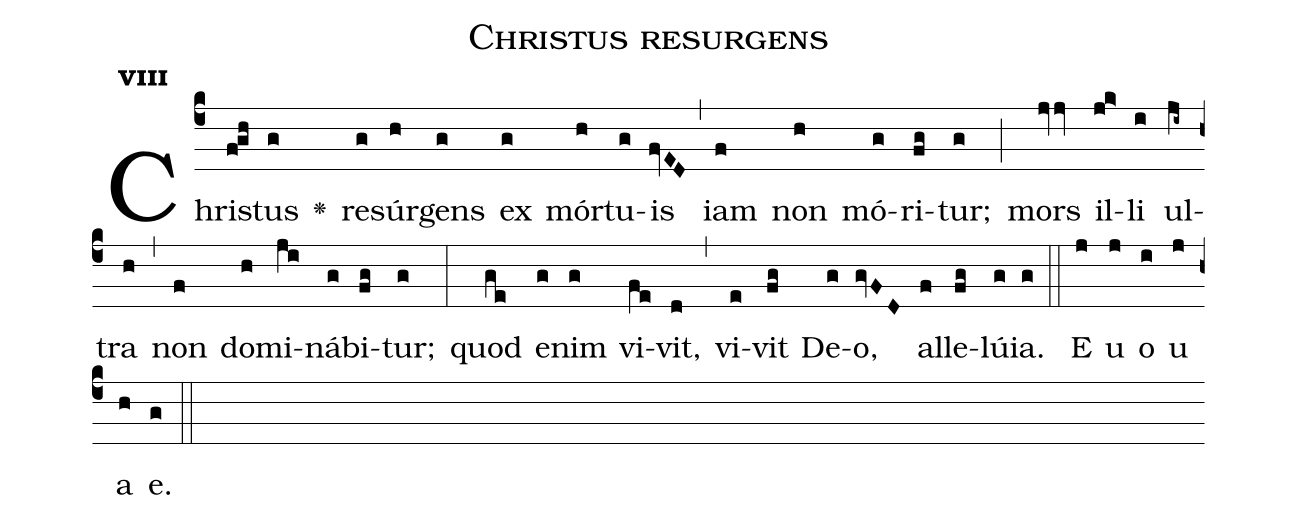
name:Christus resurgens;
office-part:Antiphona;
mode:8;
%%
initial-style: 1;
name: Christus resurgens;
book: Antiphonae & Responsoria/Tomus II, p. 146;
occasion: Dominica Paschae in Resurrectione Domini;
office-part: Tertia Ant 1;
user-notes: ;
commentary: ;
annotation: 8g;
centering-scheme: english;
fontsize: 12;
font: OFLSortsMillGoudy;
height: 11;
width: 4.5;
%%
(c4)Chri(fgh)stus(g) <v>\greheightstar</v>() re(g)súr(h)gens(g) ex(g) mór(h)tu(g)is(fvED) (,) iam(f) non(h) mó(g)ri(fg)tur;(g) (;) mors(jvv) il(jk>)li(i) ul(ji~)tra(h) (,) non(f) do(h)mi(ji)ná(g)bi(fg)tur;(g) (:) quod(ge) e(g)nim(g) vi(fe)vit,(d) (,) vi(e)vit(fg) De(g)o,(gvFD) al(f)le(fg)lú(g)ia.(g) (::)
E(j) u(j) o(i) u(j) a(h) e.(g) (::)
